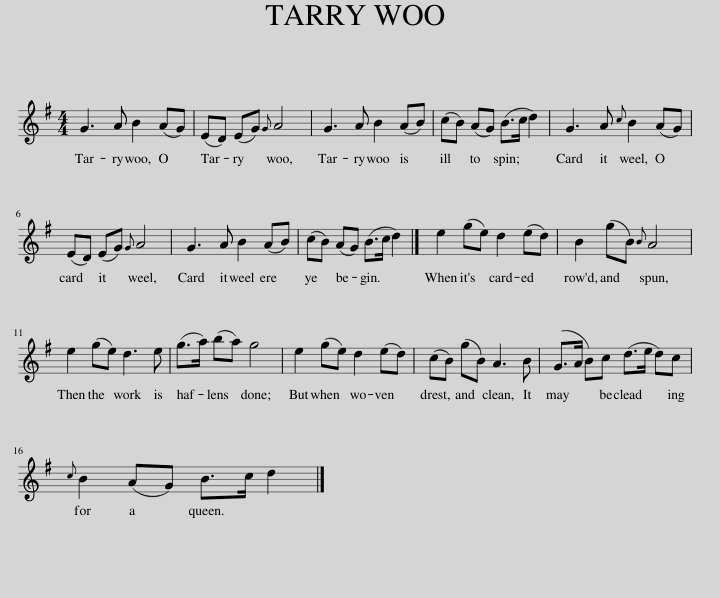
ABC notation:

X:1
L:1/8
M:4/4
I:linebreak $
K:G
V:1 treble
V:1
 G3 A B2 (AG) | (ED) (EG){G} A4 | G3 A B2 (AB) | (cB) (AG) (B>c d2) | G3 A{c} B2 (AG) |$ %5
 (ED) (EG){G} A4 | G3 A B2 (AB) | (cB) (AG) (B>c d2) |] e2 (ge) d2 (ed) | B2 (gB){B} A4 |$ %10
 e2 (ge) d3 e | (g>a) (ba) g4 | e2 (ge) d2 (ed) | (cB) (gB) A3 B | (G>A B)c (d>e d)c |$ %15
{c} B2 (AG) B>c d2 |] %16
